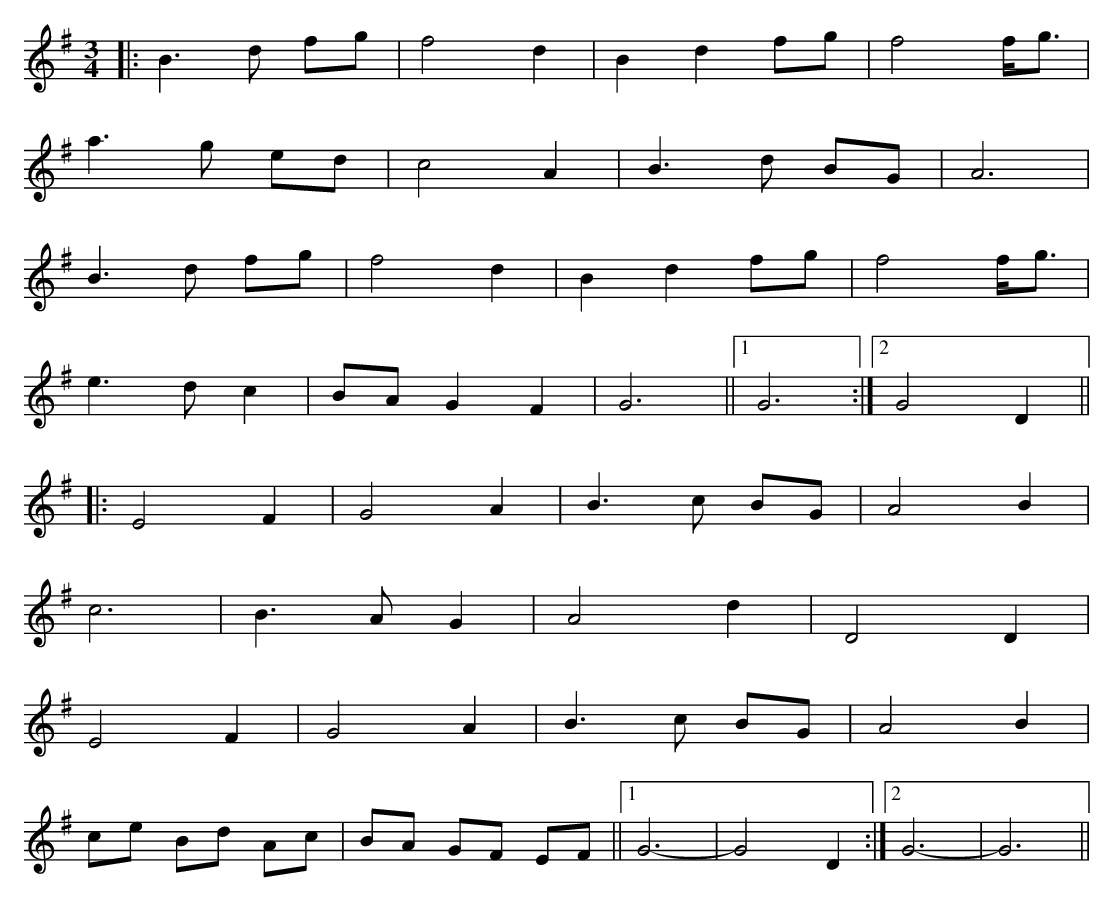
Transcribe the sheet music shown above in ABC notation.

X:1
M:3/4
K:G
|:B3d fg|f4 d2|B2 d2 fg|f4 f/g3/2|
a3g ed|c4 A2|B3d BG|A6|
B3 d fg|f4 d2|B2 d2 fg|f4 f/g3/2|
e3d c2|BA G2 F2|G6||1 G6:|2 G4 D2||
|:E4 F2|G4 A2|B3c BG|A4 B2|
c6|B3A G2|A4 d2|D4 D2|
E4 F2|G4 A2|B3c BG|A4 B2|
ce Bd Ac|BA GF EF||1 G6-|G4 D2:|2 G6-|G6||
